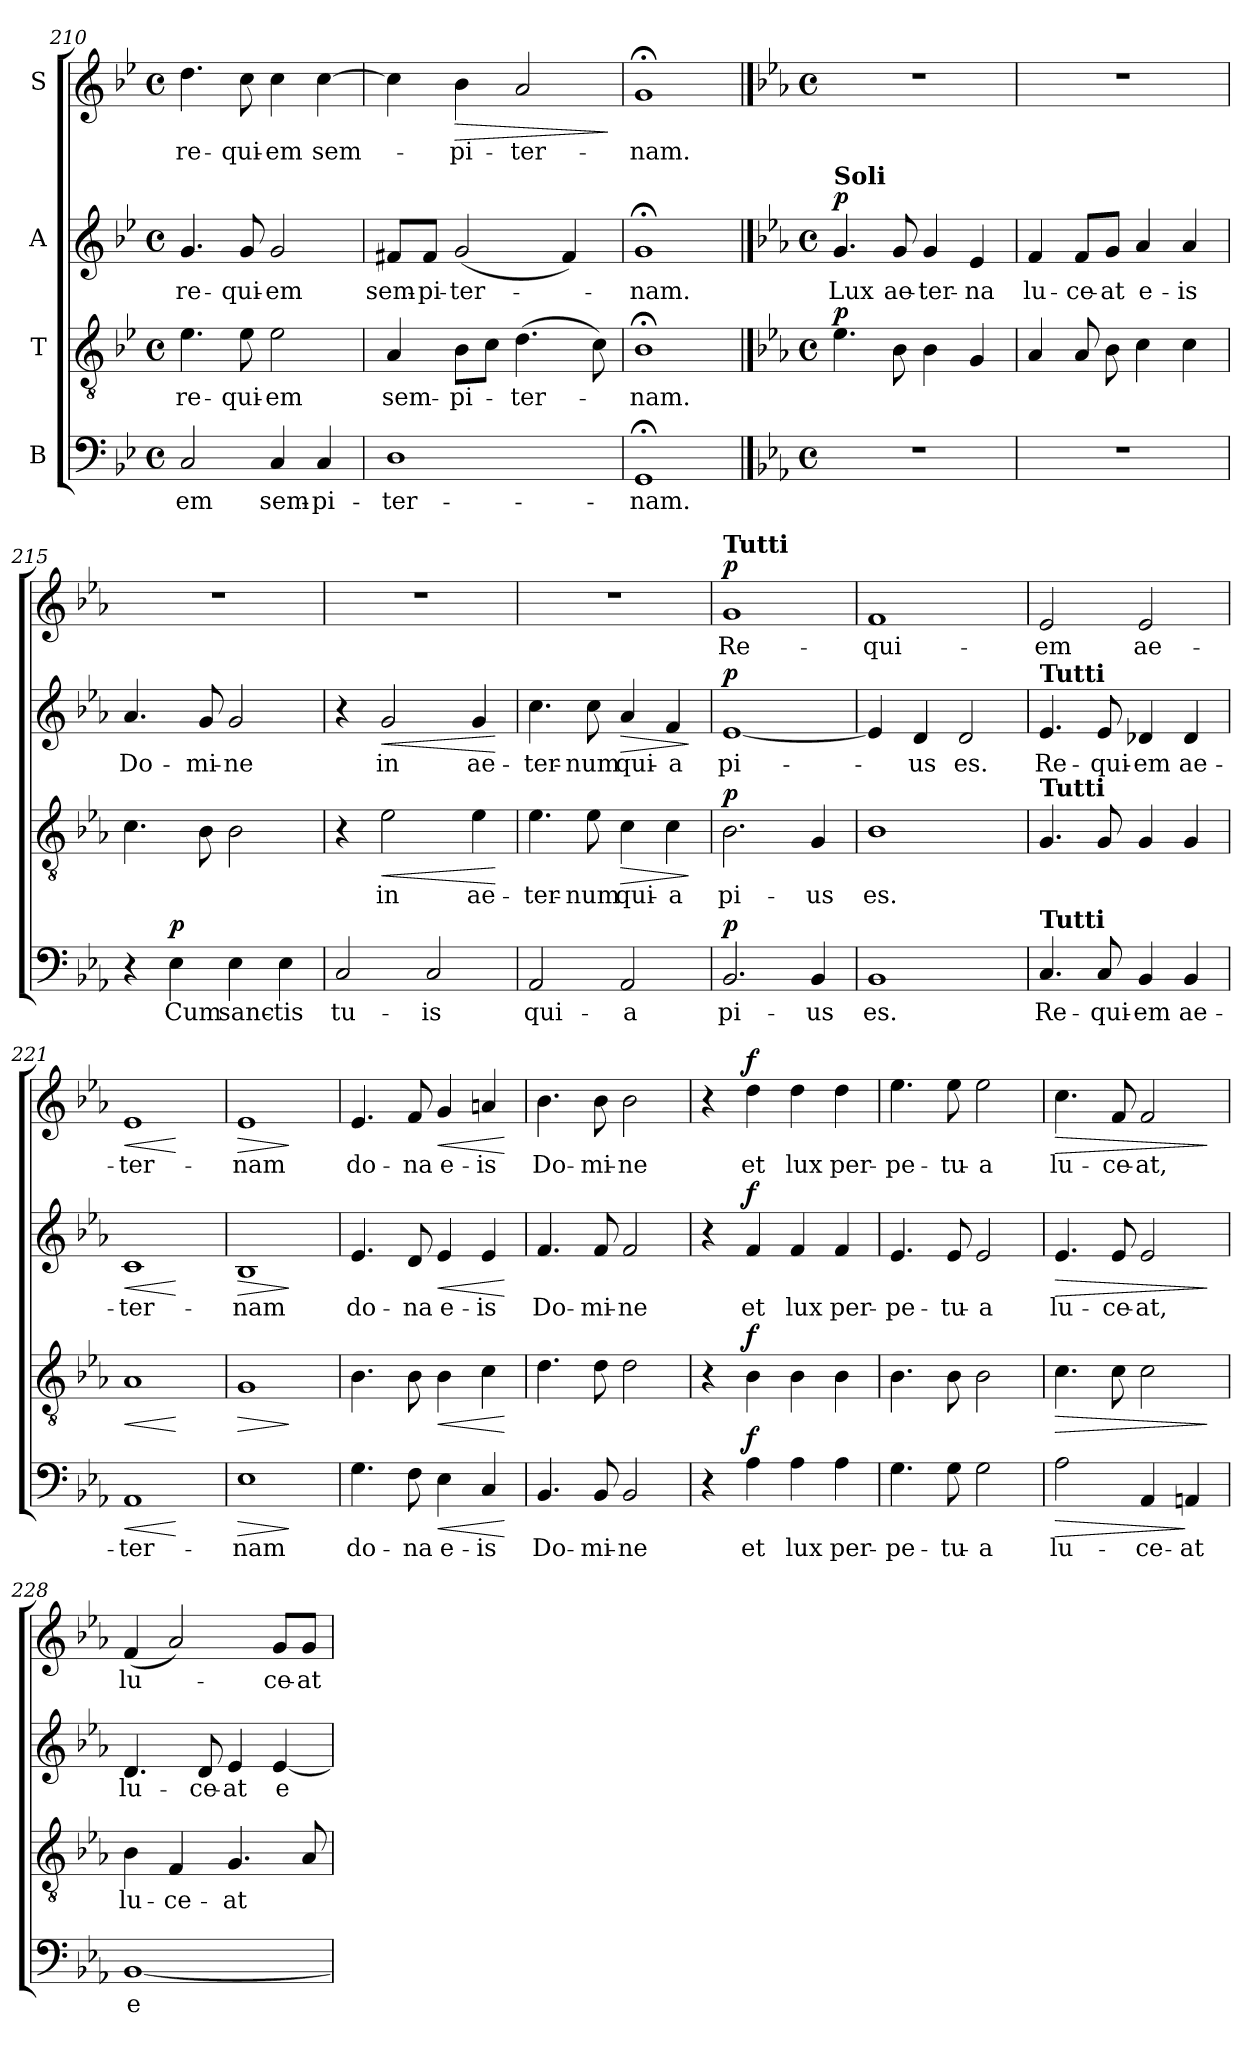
**kern	**text	**dynam	**kern	**text	**dynam	**kern	**text	**dynam	**kern	**text	**dynam
*part4	*part4	*part4	*part3	*part3	*part3	*part2	*part2	*part2	*part1	*part1	*part1
*staff4	*staff4	*staff4	*staff3	*staff3	*staff3	*staff2	*staff2	*staff2	*staff1	*staff1	*staff1
*I"B	*	*	*I"T	*	*	*I"A	*	*	*I"S	*	*
*clefF4	*	*	*clefGv2	*	*	*clefG2	*	*	*clefG2	*	*
*k[b-e-]	*	*	*k[b-e-]	*	*	*k[b-e-]	*	*	*k[b-e-]	*	*
*B-:	*	*	*B-:	*	*	*B-:	*	*	*B-:	*	*
*M4/4	*	*	*M4/4	*	*	*M4/4	*	*	*M4/4	*	*
*met(c)	*	*	*met(c)	*	*	*met(c)	*	*	*met(c)	*	*
=210	=210	=210	=210	=210	=210	=210	=210	=210	=210	=210	=210
2C/	-em	.	4.e-\	re-	.	4.g/	re-	.	4.dd\	re-	.
.	.	.	8e-\	-qui-	.	8g/	-qui-	.	8cc\	-qui-	.
4C/	sem-	.	2e-\	-em	.	2g/	-em	.	4cc\	-em	.
4C/	-pi-	.	.	.	.	.	.	.	[4cc\	sem-	.
=211	=211	=211	=211	=211	=211	=211	=211	=211	=211	=211	=211
1D	-ter-	.	4A/	sem-	.	8f#X/L	sem-	.	4cc\]	.	.
.	.	.	.	.	.	8f#/J	-pi-	.	.	.	.
!	!	!	!	!	!	!	!	!	!	!	!LO:HP:b
.	.	.	8B-\L	-pi-	.	(2g/	-ter-	.	4b-\	-pi-	>
.	.	.	8c\J	.	.	.	.	.	.	.	.
.	.	.	(>4.d\	-ter-	.	.	.	.	2a/	-ter-	.
.	.	.	.	.	.	4f#/)	.	.	.	.	.
.	.	.	8c\)	.	.	.	.	.	.	.	.
.	.	.	.	.	.	.	.	.	.	.	]
=212	=212	=212	=212	=212	=212	=212	=212	=212	=212	=212	=212
1GG;<	-nam.	.	1B-;<	-nam.	.	1g;<	-nam.	.	1g;<	-nam.	.
!!LO:PB:g=z
==213	==213	==213	==213	==213	==213	==213	==213	==213	==213	==213	==213
*k[b-e-a-]	*	*	*k[b-e-a-]	*	*	*k[b-e-a-]	*	*	*k[b-e-a-]	*	*
*E-:	*	*	*E-:	*	*	*E-:	*	*	*E-:	*	*
*M4/4	*	*	*M4/4	*	*	*M4/4	*	*	*M4/4	*	*
*met(c)	*	*	*met(c)	*	*	*met(c)	*	*	*met(c)	*	*
*	*	*	*	*	*	*	*	*	*MM80	*	*
!	!	!	!	!	!	!LO:TX:a:B:t=Soli	!	!	!	!	!
!	!	!	!	!	!LO:DY:a	!	!	!LO:DY:a	!	!	!
1r	.	.	4.e-\	.	p	4.g/	Lux	p	1r	.	.
.	.	.	8B-\	.	.	8g/	ae-	.	.	.	.
.	.	.	4B-\	.	.	4g/	-ter-	.	.	.	.
.	.	.	4G/	.	.	4e-/	-na	.	.	.	.
=214	=214	=214	=214	=214	=214	=214	=214	=214	=214	=214	=214
1r	.	.	4A-/	.	.	4f/	lu-	.	1r	.	.
.	.	.	8A-/	.	.	8f/L	-ce-	.	.	.	.
.	.	.	8B-\	.	.	8g/J	-at	.	.	.	.
.	.	.	4c\	.	.	4a-/	e-	.	.	.	.
.	.	.	4c\	.	.	4a-/	-is	.	.	.	.
=215	=215	=215	=215	=215	=215	=215	=215	=215	=215	=215	=215
4r	.	.	4.c\	.	.	4.a-/	Do-	.	1r	.	.
!	!	!LO:DY:a	!	!	!	!	!	!	!	!	!
4E-\	Cum	p	.	.	.	.	.	.	.	.	.
.	.	.	8B-\	.	.	8g/	-mi-	.	.	.	.
4E-\	sanc-	.	2B-\	.	.	2g/	-ne	.	.	.	.
4E-\	-tis	.	.	.	.	.	.	.	.	.	.
=216	=216	=216	=216	=216	=216	=216	=216	=216	=216	=216	=216
2C/	tu-	.	4r	.	.	4r	.	.	1r	.	.
!	!	!	!	!	!LO:HP:b	!	!	!LO:HP:b	!	!	!
.	.	.	2e-\	in	<	2g/	in	<	.	.	.
2C/	-is	.	.	.	.	.	.	.	.	.	.
.	.	.	4e-\	ae-	.	4g/	ae-	.	.	.	.
.	.	.	.	.	[	.	.	[	.	.	.
=217	=217	=217	=217	=217	=217	=217	=217	=217	=217	=217	=217
2AA-/	qui-	.	4.e-\	-ter-	.	4.cc\	-ter-	.	1r	.	.
.	.	.	8e-\	-num	.	8cc\	-num	.	.	.	.
!	!	!	!	!	!LO:HP:b	!	!	!LO:HP:b	!	!	!
2AA-/	-a	.	4c\	qui-	>	4a-/	qui-	>	.	.	.
.	.	.	4c\	-a	.	4f/	-a	.	.	.	.
.	.	.	.	.	]	.	.	]	.	.	.
=218	=218	=218	=218	=218	=218	=218	=218	=218	=218	=218	=218
!	!	!	!	!	!	!	!	!	!LO:TX:a:B:t=Tutti	!	!
!	!	!LO:DY:a	!	!	!LO:DY:a	!	!	!LO:DY:a	!	!	!LO:DY:a
2.BB-/	pi-	p	2.B-\	pi-	p	[1e-	pi-	p	1g	Re-	p
4BB-/	-us	.	4G/	-us	.	.	.	.	.	.	.
=219	=219	=219	=219	=219	=219	=219	=219	=219	=219	=219	=219
1BB-	es.	.	1B-	es.	.	4e-/]	.	.	1f	-qui-	.
.	.	.	.	.	.	4d/	-us	.	.	.	.
.	.	.	.	.	.	2d/	es.	.	.	.	.
!!LO:LB:g=z
=220	=220	=220	=220	=220	=220	=220	=220	=220	=220	=220	=220
!	!	!	!	!	!	!LO:TX:a:B:t=Tutti	!	!	!	!	!
!	!	!	!LO:TX:a:B:t=Tutti	!	!	!	!	!	!	!	!
!LO:TX:a:B:t=Tutti	!	!	!	!	!	!	!	!	!	!	!
4.C/	Re-	.	4.G/	.	.	4.e-/	Re-	.	2e-/	-em	.
8C/	-qui-	.	8G/	.	.	8e-/	-qui-	.	.	.	.
4BB-/	-em	.	4G/	.	.	4d-X/	-em	.	2e-/	ae-	.
4BB-/	ae-	.	4G/	.	.	4d-/	ae-	.	.	.	.
=221	=221	=221	=221	=221	=221	=221	=221	=221	=221	=221	=221
!	!	!LO:HP:b	!	!	!LO:HP:b	!	!	!LO:HP:b	!	!	!LO:HP:b
1AA-	-ter-	<	1A-	.	<	1c	-ter-	<	1e-	-ter-	<
.	.	[	.	.	[	.	.	[	.	.	[
=222	=222	=222	=222	=222	=222	=222	=222	=222	=222	=222	=222
!	!	!LO:HP:b	!	!	!LO:HP:b	!	!	!LO:HP:b	!	!	!LO:HP:b
1E-	-nam	>	1G	.	>	1B-	-nam	>	1e-	-nam	>
.	.	]	.	.	]	.	.	]	.	.	]
=223	=223	=223	=223	=223	=223	=223	=223	=223	=223	=223	=223
4.G\	do-	.	4.B-\	.	.	4.e-/	do-	.	4.e-/	do-	.
8F\	-na	.	8B-\	.	.	8d/	-na	.	8f/	-na	.
!	!	!LO:HP:b	!	!	!LO:HP:b	!	!	!LO:HP:b	!	!	!LO:HP:b
4E-\	e-	<	4B-\	.	<	4e-/	e-	<	4g/	e-	<
4C/	-is	.	4c\	.	.	4e-/	-is	.	4an/	-is	.
.	.	[	.	.	[	.	.	[	.	.	[
=224	=224	=224	=224	=224	=224	=224	=224	=224	=224	=224	=224
4.BB-/	Do-	.	4.d\	.	.	4.f/	Do-	.	4.b-\	Do-	.
8BB-/	-mi-	.	8d\	.	.	8f/	-mi-	.	8b-\	-mi-	.
2BB-/	-ne	.	2d\	.	.	2f/	-ne	.	2b-\	-ne	.
=225	=225	=225	=225	=225	=225	=225	=225	=225	=225	=225	=225
4r	.	.	4r	.	.	4r	.	.	4r	.	.
!	!	!LO:DY:a	!	!	!LO:DY:a	!	!	!LO:DY:a	!	!	!LO:DY:a
4A-\	et	f	4B-\	.	f	4f/	et	f	4dd\	et	f
4A-\	lux	.	4B-\	.	.	4f/	lux	.	4dd\	lux	.
4A-\	per-	.	4B-\	.	.	4f/	per-	.	4dd\	per-	.
=226	=226	=226	=226	=226	=226	=226	=226	=226	=226	=226	=226
4.G\	-pe-	.	4.B-\	.	.	4.e-/	-pe-	.	4.ee-\	-pe-	.
8G\	-tu-	.	8B-\	.	.	8e-/	-tu-	.	8ee-\	-tu-	.
2G\	-a	.	2B-\	.	.	2e-/	-a	.	2ee-\	-a	.
=227	=227	=227	=227	=227	=227	=227	=227	=227	=227	=227	=227
!	!	!LO:HP:b	!	!	!LO:HP:b	!	!	!LO:HP:b	!	!	!LO:HP:b
2A-\	lu-	>	4.c\	.	>	4.e-/	lu-	>	4.cc\	lu-	>
.	.	.	8c\	.	.	8e-/	-ce-	.	8f/	-ce-	.
4AA-/	-ce-	.	2c\	.	.	2e-/	-at,	.	2f/	-at,	.
4AAn/	-at	]	.	.	.	.	.	.	.	.	.
.	.	.	.	.	]	.	.	]	.	.	]
!!LO:LB:g=z
=228	=228	=228	=228	=228	=228	=228	=228	=228	=228	=228	=228
[1BB-	e-	.	4B-\	lu-	.	4.d/	lu-	.	(4f/	lu-	.
.	.	.	4F/	-ce-	.	.	.	.	2a-/)	.	.
.	.	.	.	.	.	8d/	-ce-	.	.	.	.
.	.	.	4.G/	-at	.	4e-/	-at	.	.	.	.
.	.	.	.	.	.	[4e-/	e-	.	8g/L	-ce-	.
.	.	.	8A-/	.	.	.	.	.	8g/J	-at	.
=	=	=	=	=	=	=	=	=	=	=	=
*-	*-	*-	*-	*-	*-	*-	*-	*-	*-	*-	*-
